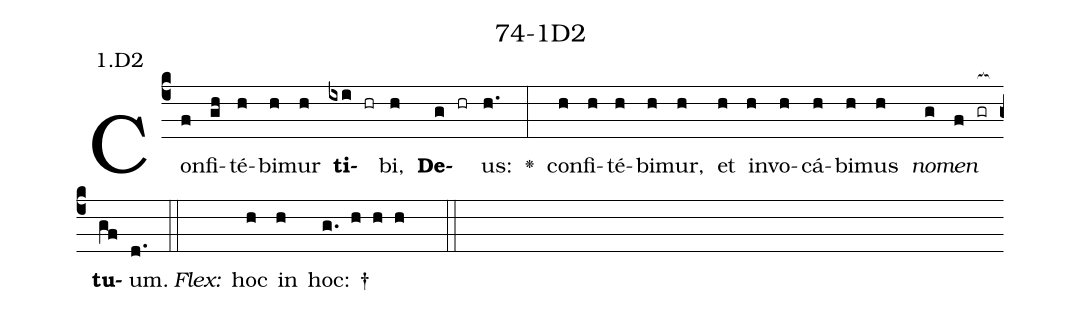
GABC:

name: 74-1D2;
annotation: 1.D2;
%%
(c4)Con(f)fi(gh)té(h)bi(h)mur(h) <b>ti</b>(ixi hr)bi,(h) <b>De</b>(g hr)us:(h.) <v>\greheightstar</v>(:) con(h)fi(h)té(h)bi(h)mur,(h) et(h) in(h)vo(h)cá(h)bi(h)mus(h) <i>no</i>(g)<i>men</i>(f gr[ocb:1{]) <b>tu</b>(gf[ocb:0}])um.(d.) (::)
<i>Flex:</i>()  hoc(h) in(h) hoc: †(g. h h h  ::)

%E(h) u(h) o(g) u(f) a(gf) e.(d.) (::)
